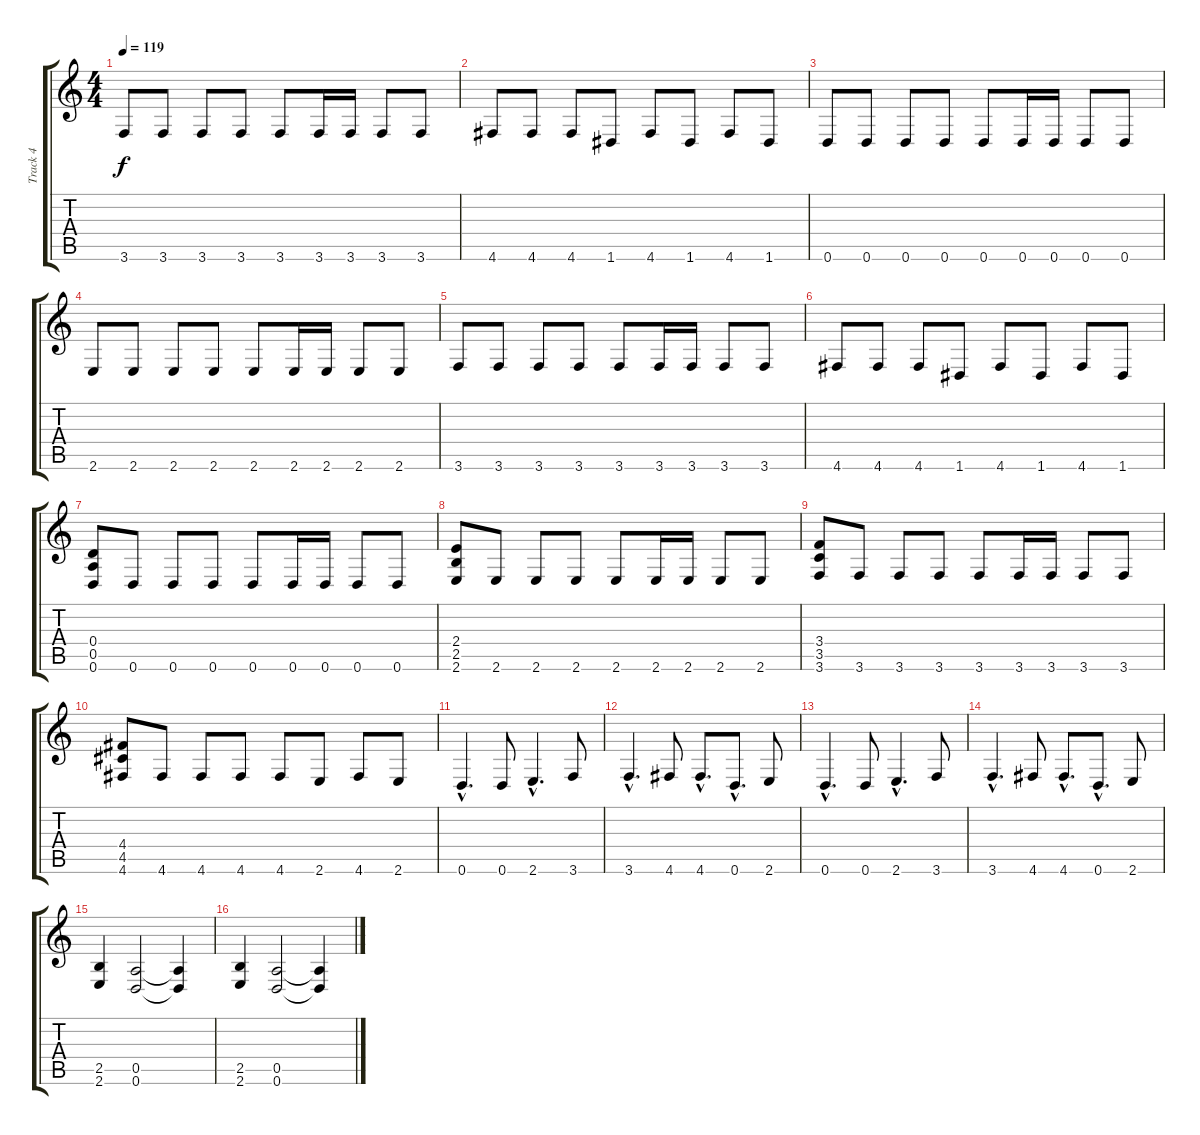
\track ("Track 4" "Track 4") {instrument distortionguitar}
\staff {score tabs}
\tuning (E4 B3 G3 D3 A2 D2) {hide}
\ts (4 4)
\tempo 119
\clef g2
\ks c
3.6.8{dy f} 3.6.8 3.6.8 3.6.8 3.6.8 3.6.16 3.6.16 3.6.8 3.6.8 |
4.6.8 4.6.8 4.6.8 1.6.8 4.6.8 1.6.8 4.6.8 1.6.8 |
0.6.8 0.6.8 0.6.8 0.6.8 0.6.8 0.6.16 0.6.16 0.6.8 0.6.8 |
2.6.8 2.6.8 2.6.8 2.6.8 2.6.8 2.6.16 2.6.16 2.6.8 2.6.8 |
3.6.8 3.6.8 3.6.8 3.6.8 3.6.8 3.6.16 3.6.16 3.6.8 3.6.8 |
4.6.8 4.6.8 4.6.8 1.6.8 4.6.8 1.6.8 4.6.8 1.6.8 |
(0.4 0.5 0.6).8 0.6.8 0.6.8 0.6.8 0.6.8 0.6.16 0.6.16 0.6.8 0.6.8 |
(2.4 2.5 2.6).8 2.6.8 2.6.8 2.6.8 2.6.8 2.6.16 2.6.16 2.6.8 2.6.8 |
(3.4 3.5 3.6).8 3.6.8 3.6.8 3.6.8 3.6.8 3.6.16 3.6.16 3.6.8 3.6.8 |
(4.4 4.5 4.6).8 4.6.8 4.6.8 4.6.8 4.6.8 2.6.8 4.6.8 2.6.8 |
0.6{hac}.4{d} 0.6.8 2.6{hac}.4{d} 3.6.8 |
3.6{hac}.4{d} 4.6.8 4.6{hac}.8{d} 0.6{hac}.8{d} 2.6.8 |
0.6{hac}.4{d} 0.6.8 2.6{hac}.4{d} 3.6.8 |
3.6{hac}.4{d} 4.6.8 4.6{hac}.8{d} 0.6{hac}.8{d} 2.6.8 |
(2.5 2.6).4 (0.5 0.6).2 (0.5{t} 0.6{t}).4 |
(2.5 2.6).4 (0.5 0.6).2 (0.5{t} 0.6{t}).4
